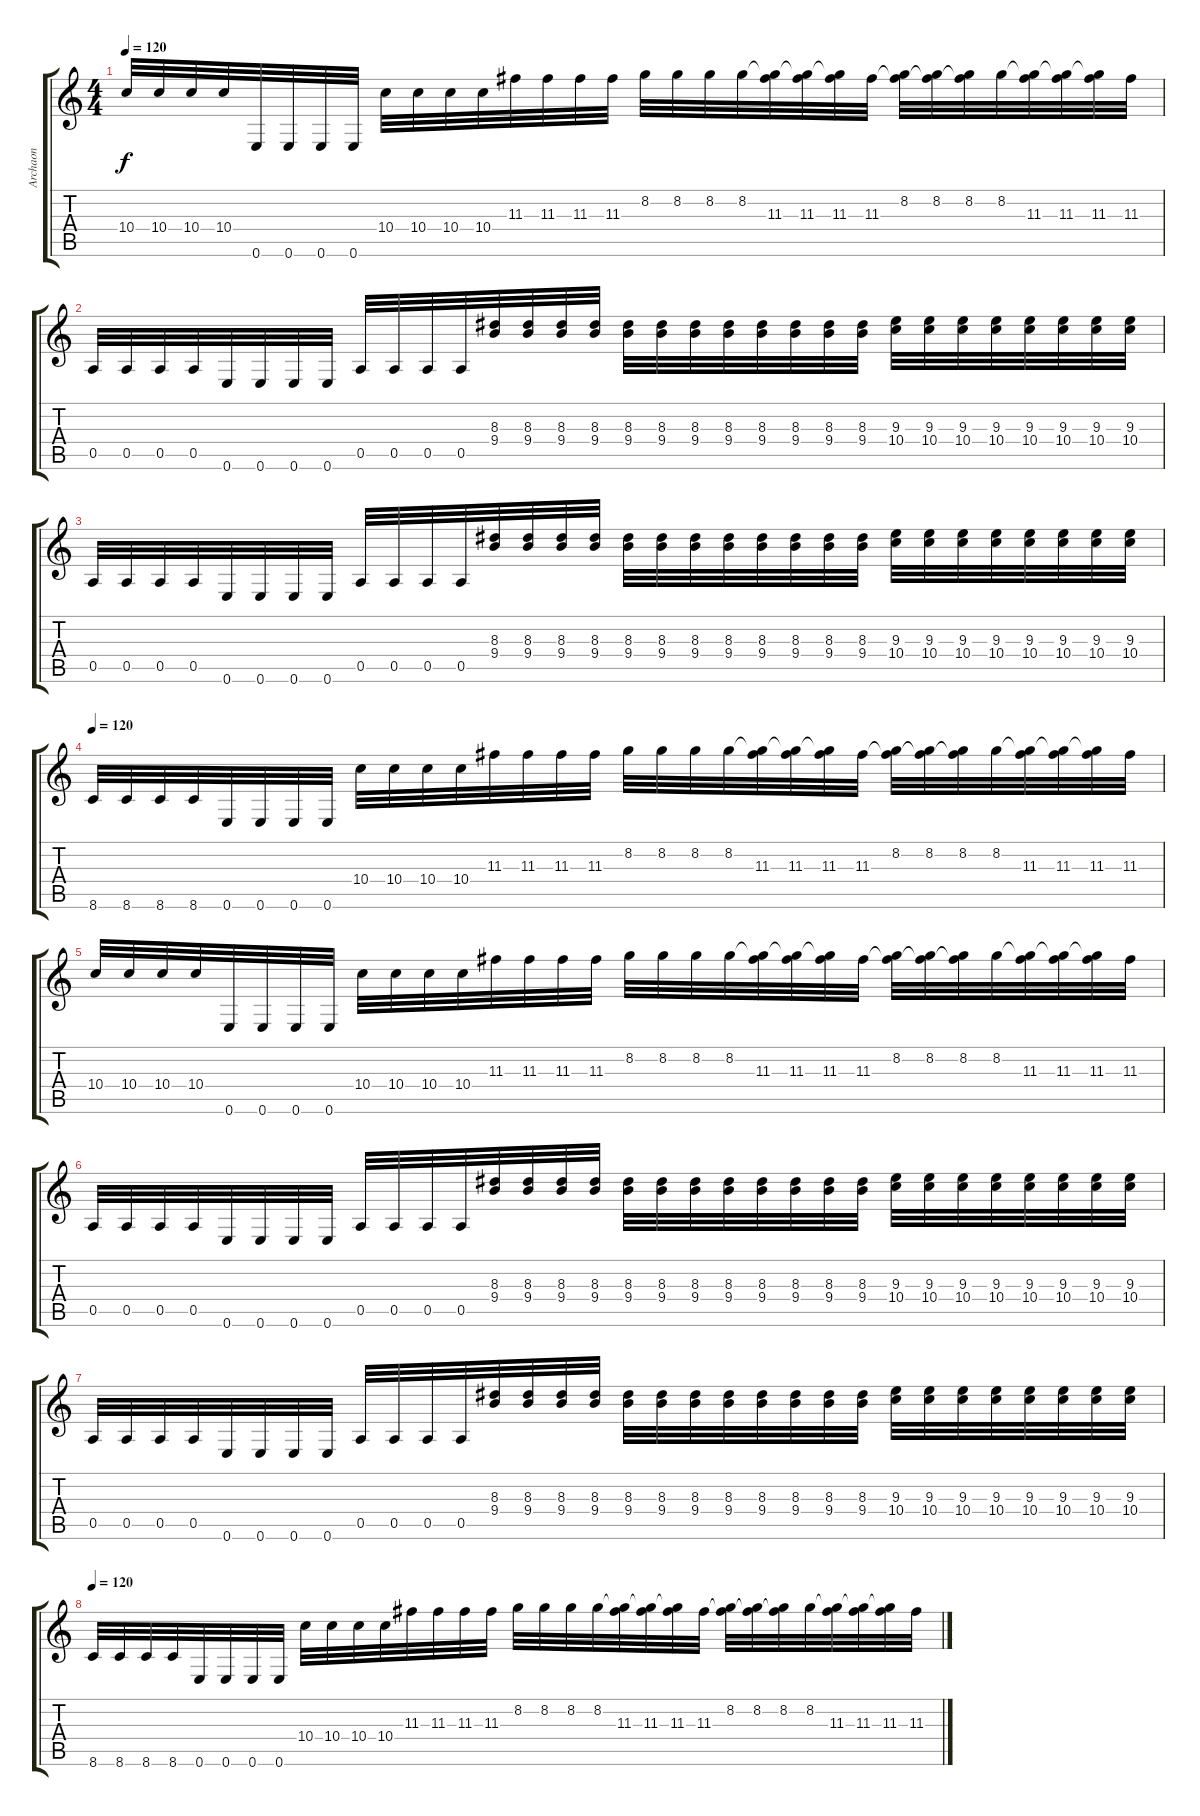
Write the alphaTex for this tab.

\track ("Archaon" "Archaon") {instrument distortionguitar}
\staff {score tabs}
\tuning (E4 B3 G3 D3 A2 E2) {hide}
\ts (4 4)
\tempo 120
\clef g2
\ks c
10.4.32{dy f} 10.4.32 10.4.32 10.4.32 0.6.32 0.6.32 0.6.32 0.6.32 10.4.32 10.4.32 10.4.32 10.4.32 11.3.32 11.3.32 11.3.32 11.3.32 8.2.32 8.2.32 8.2.32 8.2.32 (8.2{t} 11.3).32 (8.2{t} 11.3).32 (8.2{t} 11.3).32 11.3.32 (8.2 11.3{t}).32 (8.2 11.3{t}).32 (8.2 11.3{t}).32 8.2.32 (8.2{t} 11.3).32 (8.2{t} 11.3).32 (8.2{t} 11.3).32 11.3.32 |
0.5.32 0.5.32 0.5.32 0.5.32 0.6.32 0.6.32 0.6.32 0.6.32 0.5.32 0.5.32 0.5.32 0.5.32 (8.3 9.4).32 (8.3 9.4).32 (8.3 9.4).32 (8.3 9.4).32 (8.3 9.4).32 (8.3 9.4).32 (8.3 9.4).32 (8.3 9.4).32 (8.3 9.4).32 (8.3 9.4).32 (8.3 9.4).32 (8.3 9.4).32 (9.3 10.4).32 (9.3 10.4).32 (9.3 10.4).32 (9.3 10.4).32 (9.3 10.4).32 (9.3 10.4).32 (9.3 10.4).32 (9.3 10.4).32 |
0.5.32 0.5.32 0.5.32 0.5.32 0.6.32 0.6.32 0.6.32 0.6.32 0.5.32 0.5.32 0.5.32 0.5.32 (8.3 9.4).32 (8.3 9.4).32 (8.3 9.4).32 (8.3 9.4).32 (8.3 9.4).32 (8.3 9.4).32 (8.3 9.4).32 (8.3 9.4).32 (8.3 9.4).32 (8.3 9.4).32 (8.3 9.4).32 (8.3 9.4).32 (9.3 10.4).32 (9.3 10.4).32 (9.3 10.4).32 (9.3 10.4).32 (9.3 10.4).32 (9.3 10.4).32 (9.3 10.4).32 (9.3 10.4).32 |
\tempo 120
8.6.32 8.6.32 8.6.32 8.6.32 0.6.32 0.6.32 0.6.32 0.6.32 10.4.32 10.4.32 10.4.32 10.4.32 11.3.32 11.3.32 11.3.32 11.3.32 8.2.32 8.2.32 8.2.32 8.2.32 (8.2{t} 11.3).32 (8.2{t} 11.3).32 (8.2{t} 11.3).32 11.3.32 (8.2 11.3{t}).32 (8.2 11.3{t}).32 (8.2 11.3{t}).32 8.2.32 (8.2{t} 11.3).32 (8.2{t} 11.3).32 (8.2{t} 11.3).32 11.3.32 |
10.4.32 10.4.32 10.4.32 10.4.32 0.6.32 0.6.32 0.6.32 0.6.32 10.4.32 10.4.32 10.4.32 10.4.32 11.3.32 11.3.32 11.3.32 11.3.32 8.2.32 8.2.32 8.2.32 8.2.32 (8.2{t} 11.3).32 (8.2{t} 11.3).32 (8.2{t} 11.3).32 11.3.32 (8.2 11.3{t}).32 (8.2 11.3{t}).32 (8.2 11.3{t}).32 8.2.32 (8.2{t} 11.3).32 (8.2{t} 11.3).32 (8.2{t} 11.3).32 11.3.32 |
0.5.32 0.5.32 0.5.32 0.5.32 0.6.32 0.6.32 0.6.32 0.6.32 0.5.32 0.5.32 0.5.32 0.5.32 (8.3 9.4).32 (8.3 9.4).32 (8.3 9.4).32 (8.3 9.4).32 (8.3 9.4).32 (8.3 9.4).32 (8.3 9.4).32 (8.3 9.4).32 (8.3 9.4).32 (8.3 9.4).32 (8.3 9.4).32 (8.3 9.4).32 (9.3 10.4).32 (9.3 10.4).32 (9.3 10.4).32 (9.3 10.4).32 (9.3 10.4).32 (9.3 10.4).32 (9.3 10.4).32 (9.3 10.4).32 |
0.5.32 0.5.32 0.5.32 0.5.32 0.6.32 0.6.32 0.6.32 0.6.32 0.5.32 0.5.32 0.5.32 0.5.32 (8.3 9.4).32 (8.3 9.4).32 (8.3 9.4).32 (8.3 9.4).32 (8.3 9.4).32 (8.3 9.4).32 (8.3 9.4).32 (8.3 9.4).32 (8.3 9.4).32 (8.3 9.4).32 (8.3 9.4).32 (8.3 9.4).32 (9.3 10.4).32 (9.3 10.4).32 (9.3 10.4).32 (9.3 10.4).32 (9.3 10.4).32 (9.3 10.4).32 (9.3 10.4).32 (9.3 10.4).32 |
\tempo 120
8.6.32 8.6.32 8.6.32 8.6.32 0.6.32 0.6.32 0.6.32 0.6.32 10.4.32 10.4.32 10.4.32 10.4.32 11.3.32 11.3.32 11.3.32 11.3.32 8.2.32 8.2.32 8.2.32 8.2.32 (8.2{t} 11.3).32 (8.2{t} 11.3).32 (8.2{t} 11.3).32 11.3.32 (8.2 11.3{t}).32 (8.2 11.3{t}).32 (8.2 11.3{t}).32 8.2.32 (8.2{t} 11.3).32 (8.2{t} 11.3).32 (8.2{t} 11.3).32 11.3.32
